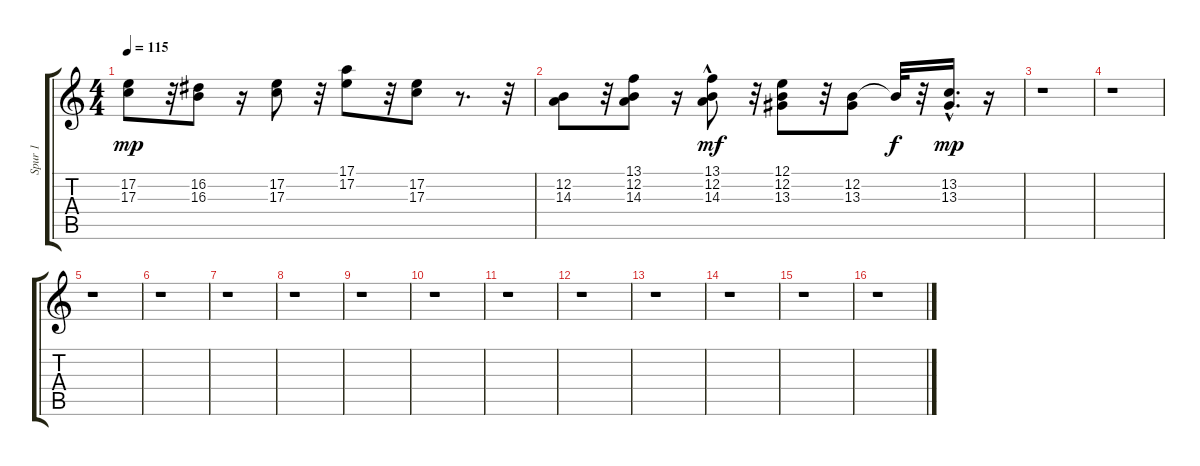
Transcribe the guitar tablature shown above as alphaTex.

\track ("Spur 1" "Spur 1") {instrument cello}
\staff {score tabs}
\tuning (E4 B3 G3 D3 A2 E2) {hide}
\ts (4 4)
\tempo 115
\clef g2
\ks c
(17.2 17.3).8{dy mp} r.32 (16.2 16.3).8 r.16 (17.2 17.3).8 r.32 (17.1 17.2).8 r.32 (17.2 17.3).8 r.8{d} r.32 |
(12.2 14.3).8 r.32 (13.1 12.2 14.3).8 r.16 (13.1{hac} 12.2 14.3{hac}).8{dy mf} r.32 (12.1 12.2 13.3).8 r.32 (12.2 13.3).8 12.2{t}.32{dy f} r.32 (13.2{hac} 13.3{hac}).16{d dy mp} r.16 |
r.1 |
r.1 |
r.1 |
r.1 |
r.1 |
r.1 |
r.1 |
r.1 |
r.1 |
r.1 |
r.1 |
r.1 |
r.1 |
r.1
